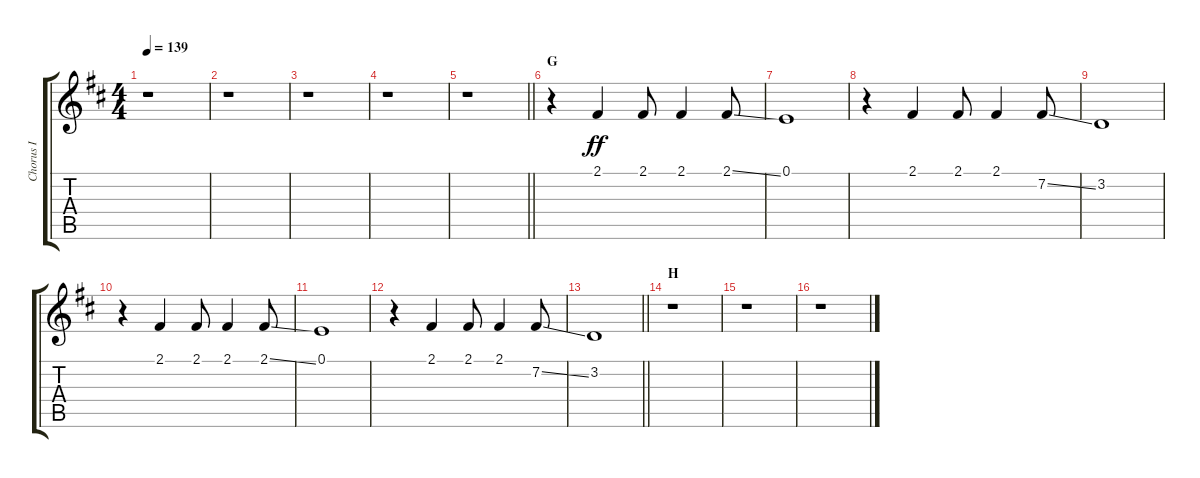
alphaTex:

\track ("Chorus I" "Chorus I") {instrument voiceoohs}
\staff {score tabs}
\tuning (E4 B3 G3 D3 A2 E2) {hide}
\ts (4 4)
\tempo 139
\clef g2
\ks d
r.1{dy ff} |
r.1 |
r.1 |
r.1 |
\barLineRight lightlight
r.1 |
\section ("" "G")
r.4 2.1.4 2.1.8 2.1.4 2.1{ss}.8 |
0.1.1 |
r.4 2.1.4 2.1.8 2.1.4 7.2{ss}.8 |
3.2.1 |
r.4 2.1.4 2.1.8 2.1.4 2.1{ss}.8 |
0.1.1 |
r.4 2.1.4 2.1.8 2.1.4 7.2{ss}.8 |
\barLineRight lightlight
3.2.1 |
\section ("" "H")
r.1 |
r.1 |
r.1
